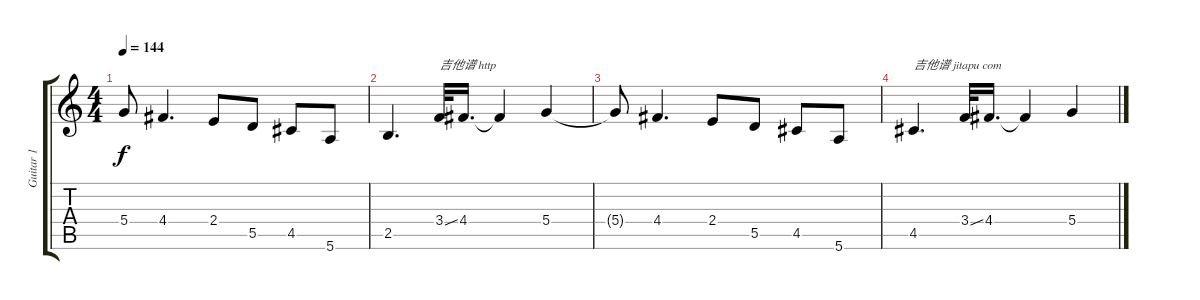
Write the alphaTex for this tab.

\track ("Guitar 1" "Guitar 1") {instrument electricguitarclean}
\staff {score tabs}
\tuning (E4 B3 G3 D3 A2 E2) {hide}
\ts (4 4)
\tempo 144
\clef g2
\ks c
5.4{t}.8{dy f} 4.4.4{d} 2.4.8 5.5.8 4.5.8 5.6.8 |
2.5.4{d} 3.4{ss}.32{txt "吉他谱 http"} 4.4.16{d} 4.4{t}.4 5.4.4 |
5.4{t}.8 4.4.4{d} 2.4.8 5.5.8 4.5.8 5.6.8 |
4.5.4{d txt "吉他谱 jitapu com"} 3.4{ss}.32 4.4.16{d} 4.4{t}.4 5.4.4
